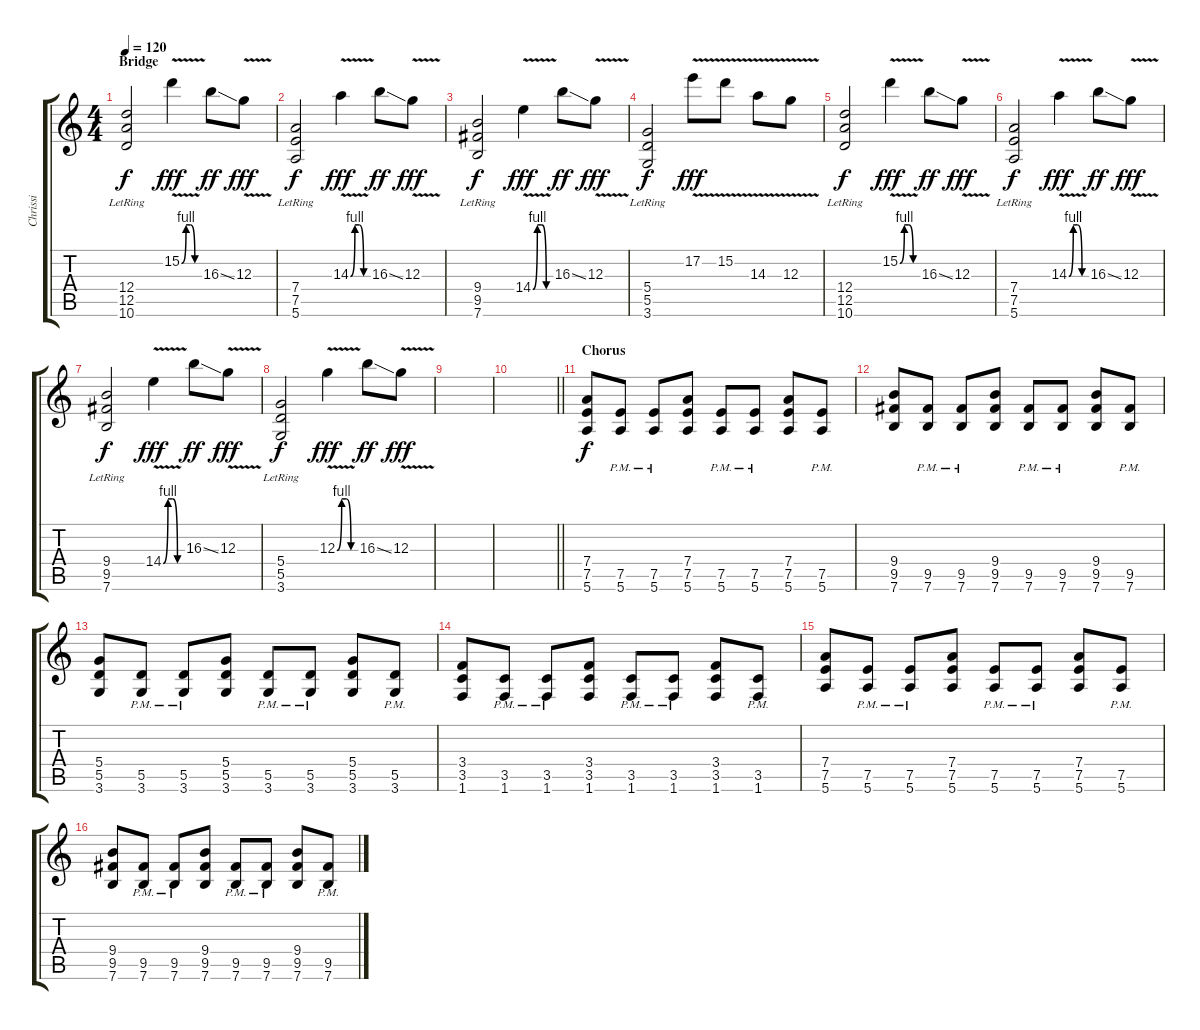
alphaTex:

\track ("Chrissi" "Chrissi") {instrument acousticguitarsteel}
\staff {score tabs}
\tuning (E4 B3 G3 D3 A2 E2) {hide}
\ts (4 4)
\section ("" "Bridge")
\tempo 120
\clef g2
\ks c
(12.4 12.5 10.6{lr}).2{dy f volume 10} 15.2{be (custom 0 0 15 4 30 4 45 0 60 0) v}.4{dy fff} 16.3{ss}.8{dy ff} 12.3{v}.8{dy fff} |
(7.4 7.5 5.6{lr}).2{dy f} 14.3{be (custom 0 0 15 4 30 4 45 0 60 0) v}.4{dy fff} 16.3{ss}.8{dy ff} 12.3{v}.8{dy fff} |
(9.4 9.5 7.6{lr}).2{dy f} 14.4{be (custom 0 0 15 4 30 4 45 0 60 0) v}.4{dy fff} 16.3{ss}.8{dy ff} 12.3{v}.8{dy fff} |
(5.4 5.5 3.6{lr}).2{dy f} 17.2{v}.8{dy fff} 15.2{v}.8 14.3{v}.8 12.3{v}.8 |
(12.4 12.5 10.6{lr}).2{dy f} 15.2{be (custom 0 0 15 4 30 4 45 0 60 0) v}.4{dy fff} 16.3{ss}.8{dy ff} 12.3{v}.8{dy fff} |
(7.4 7.5 5.6{lr}).2{dy f} 14.3{be (custom 0 0 15 4 30 4 45 0 60 0) v}.4{dy fff} 16.3{ss}.8{dy ff} 12.3{v}.8{dy fff} |
(9.4 9.5 7.6{lr}).2{dy f} 14.4{be (custom 0 0 15 4 30 4 45 0 60 0) v}.4{dy fff} 16.3{ss}.8{dy ff} 12.3{v}.8{dy fff} |
(5.4 5.5 3.6{lr}).2{dy f} 12.3{be (custom 0 0 15 4 30 4 45 0 60 0) v}.4{dy fff} 16.3{ss}.8{dy ff} 12.3{v}.8{dy fff} |
|
\barLineRight lightlight
|
\section ("" "Chorus")
(7.4 7.5 5.6).8{dy f volume 11} (7.5{pm} 5.6{pm}).8 (7.5{pm} 5.6{pm}).8 (7.4 7.5 5.6).8 (7.5{pm} 5.6{pm}).8 (7.5{pm} 5.6{pm}).8 (7.4 7.5 5.6).8 (7.5{pm} 5.6{pm}).8 |
(9.4 9.5 7.6).8 (9.5{pm} 7.6{pm}).8 (9.5{pm} 7.6{pm}).8 (9.4 9.5 7.6).8 (9.5{pm} 7.6{pm}).8 (9.5{pm} 7.6{pm}).8 (9.4 9.5 7.6).8 (9.5{pm} 7.6{pm}).8 |
(5.4 5.5 3.6).8 (5.5{pm} 3.6{pm}).8 (5.5{pm} 3.6{pm}).8 (5.4 5.5 3.6).8 (5.5{pm} 3.6{pm}).8 (5.5{pm} 3.6{pm}).8 (5.4 5.5 3.6).8 (5.5{pm} 3.6{pm}).8 |
(3.4 3.5 1.6).8 (3.5{pm} 1.6{pm}).8 (3.5{pm} 1.6{pm}).8 (3.4 3.5 1.6).8 (3.5{pm} 1.6{pm}).8 (3.5{pm} 1.6{pm}).8 (3.4 3.5 1.6).8 (3.5{pm} 1.6{pm}).8 |
(7.4 7.5 5.6).8 (7.5{pm} 5.6{pm}).8 (7.5{pm} 5.6{pm}).8 (7.4 7.5 5.6).8 (7.5{pm} 5.6{pm}).8 (7.5{pm} 5.6{pm}).8 (7.4 7.5 5.6).8 (7.5{pm} 5.6{pm}).8 |
(9.4 9.5 7.6).8 (9.5{pm} 7.6{pm}).8 (9.5{pm} 7.6{pm}).8 (9.4 9.5 7.6).8 (9.5{pm} 7.6{pm}).8 (9.5{pm} 7.6{pm}).8 (9.4 9.5 7.6).8 (9.5{pm} 7.6{pm}).8
